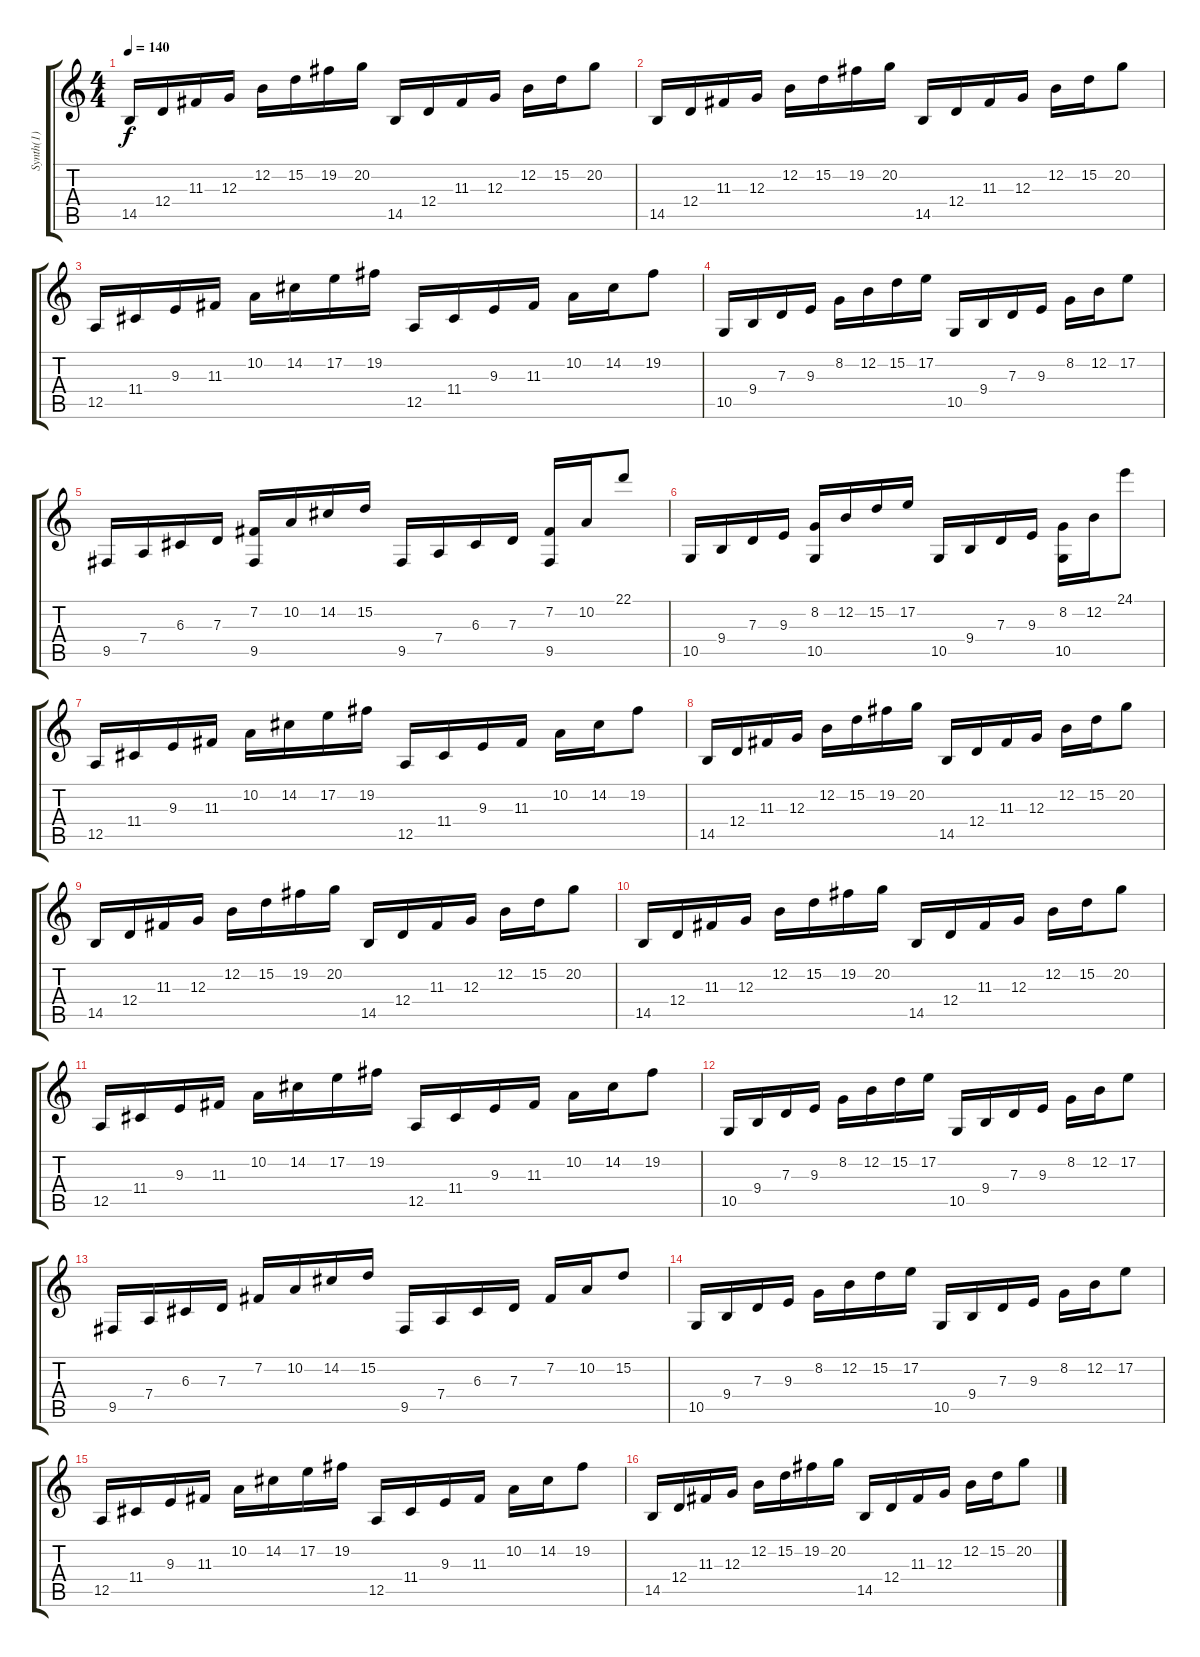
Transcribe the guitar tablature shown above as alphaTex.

\track ("Synth(1)" "Synth(1)") {instrument lead2sawtooth}
\staff {score tabs}
\tuning (E4 B3 G3 D3 A2 E2) {hide}
\ts (4 4)
\tempo 140
\clef g2
\ks c
14.5.16{dy f} 12.4.16 11.3.16 12.3.16 12.2.16 15.2.16 19.2.16 20.2.16 14.5.16 12.4.16 11.3.16 12.3.16 12.2.16 15.2.16 20.2.8 |
14.5.16 12.4.16 11.3.16 12.3.16 12.2.16 15.2.16 19.2.16 20.2.16 14.5.16 12.4.16 11.3.16 12.3.16 12.2.16 15.2.16 20.2.8 |
12.5.16 11.4.16 9.3.16 11.3.16 10.2.16 14.2.16 17.2.16 19.2.16 12.5.16 11.4.16 9.3.16 11.3.16 10.2.16 14.2.16 19.2.8 |
10.5.16 9.4.16 7.3.16 9.3.16 8.2.16 12.2.16 15.2.16 17.2.16 10.5.16 9.4.16 7.3.16 9.3.16 8.2.16 12.2.16 17.2.8 |
9.5.16 7.4.16 6.3.16 7.3.16 (7.2 9.5).16 10.2.16 14.2.16 15.2.16 9.5.16 7.4.16 6.3.16 7.3.16 (7.2 9.5).16 10.2.16 22.1.8 |
10.5.16 9.4.16 7.3.16 9.3.16 (8.2 10.5).16 12.2.16 15.2.16 17.2.16 10.5.16 9.4.16 7.3.16 9.3.16 (8.2 10.5).16 12.2.16 24.1.8 |
12.5.16 11.4.16 9.3.16 11.3.16 10.2.16 14.2.16 17.2.16 19.2.16 12.5.16 11.4.16 9.3.16 11.3.16 10.2.16 14.2.16 19.2.8 |
14.5.16 12.4.16 11.3.16 12.3.16 12.2.16 15.2.16 19.2.16 20.2.16 14.5.16 12.4.16 11.3.16 12.3.16 12.2.16 15.2.16 20.2.8 |
14.5.16 12.4.16 11.3.16 12.3.16 12.2.16 15.2.16 19.2.16 20.2.16 14.5.16 12.4.16 11.3.16 12.3.16 12.2.16 15.2.16 20.2.8 |
14.5.16 12.4.16 11.3.16 12.3.16 12.2.16 15.2.16 19.2.16 20.2.16 14.5.16 12.4.16 11.3.16 12.3.16 12.2.16 15.2.16 20.2.8 |
12.5.16 11.4.16 9.3.16 11.3.16 10.2.16 14.2.16 17.2.16 19.2.16 12.5.16 11.4.16 9.3.16 11.3.16 10.2.16 14.2.16 19.2.8 |
10.5.16 9.4.16 7.3.16 9.3.16 8.2.16 12.2.16 15.2.16 17.2.16 10.5.16 9.4.16 7.3.16 9.3.16 8.2.16 12.2.16 17.2.8 |
9.5.16 7.4.16 6.3.16 7.3.16 7.2.16 10.2.16 14.2.16 15.2.16 9.5.16 7.4.16 6.3.16 7.3.16 7.2.16 10.2.16 15.2.8 |
10.5.16 9.4.16 7.3.16 9.3.16 8.2.16 12.2.16 15.2.16 17.2.16 10.5.16 9.4.16 7.3.16 9.3.16 8.2.16 12.2.16 17.2.8 |
12.5.16 11.4.16 9.3.16 11.3.16 10.2.16 14.2.16 17.2.16 19.2.16 12.5.16 11.4.16 9.3.16 11.3.16 10.2.16 14.2.16 19.2.8 |
14.5.16 12.4.16 11.3.16 12.3.16 12.2.16 15.2.16 19.2.16 20.2.16 14.5.16 12.4.16 11.3.16 12.3.16 12.2.16 15.2.16 20.2.8
